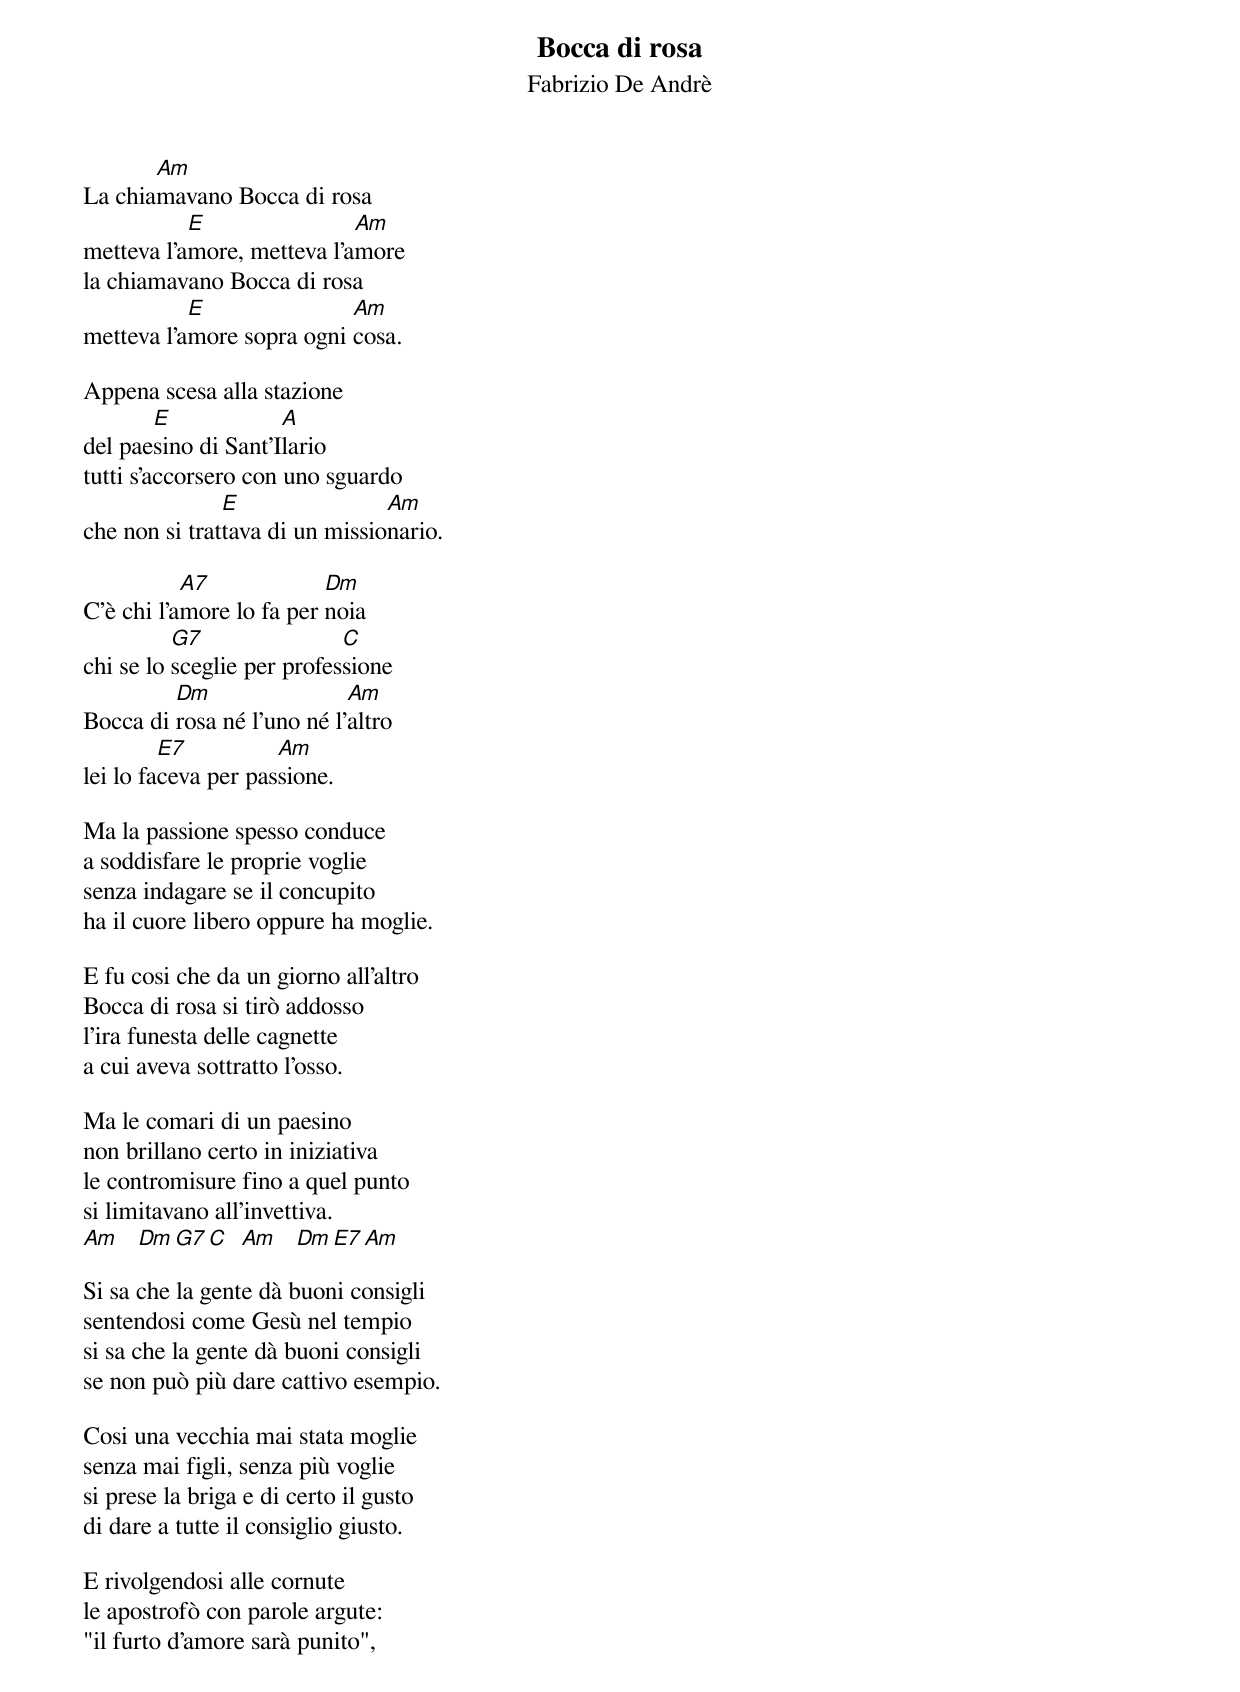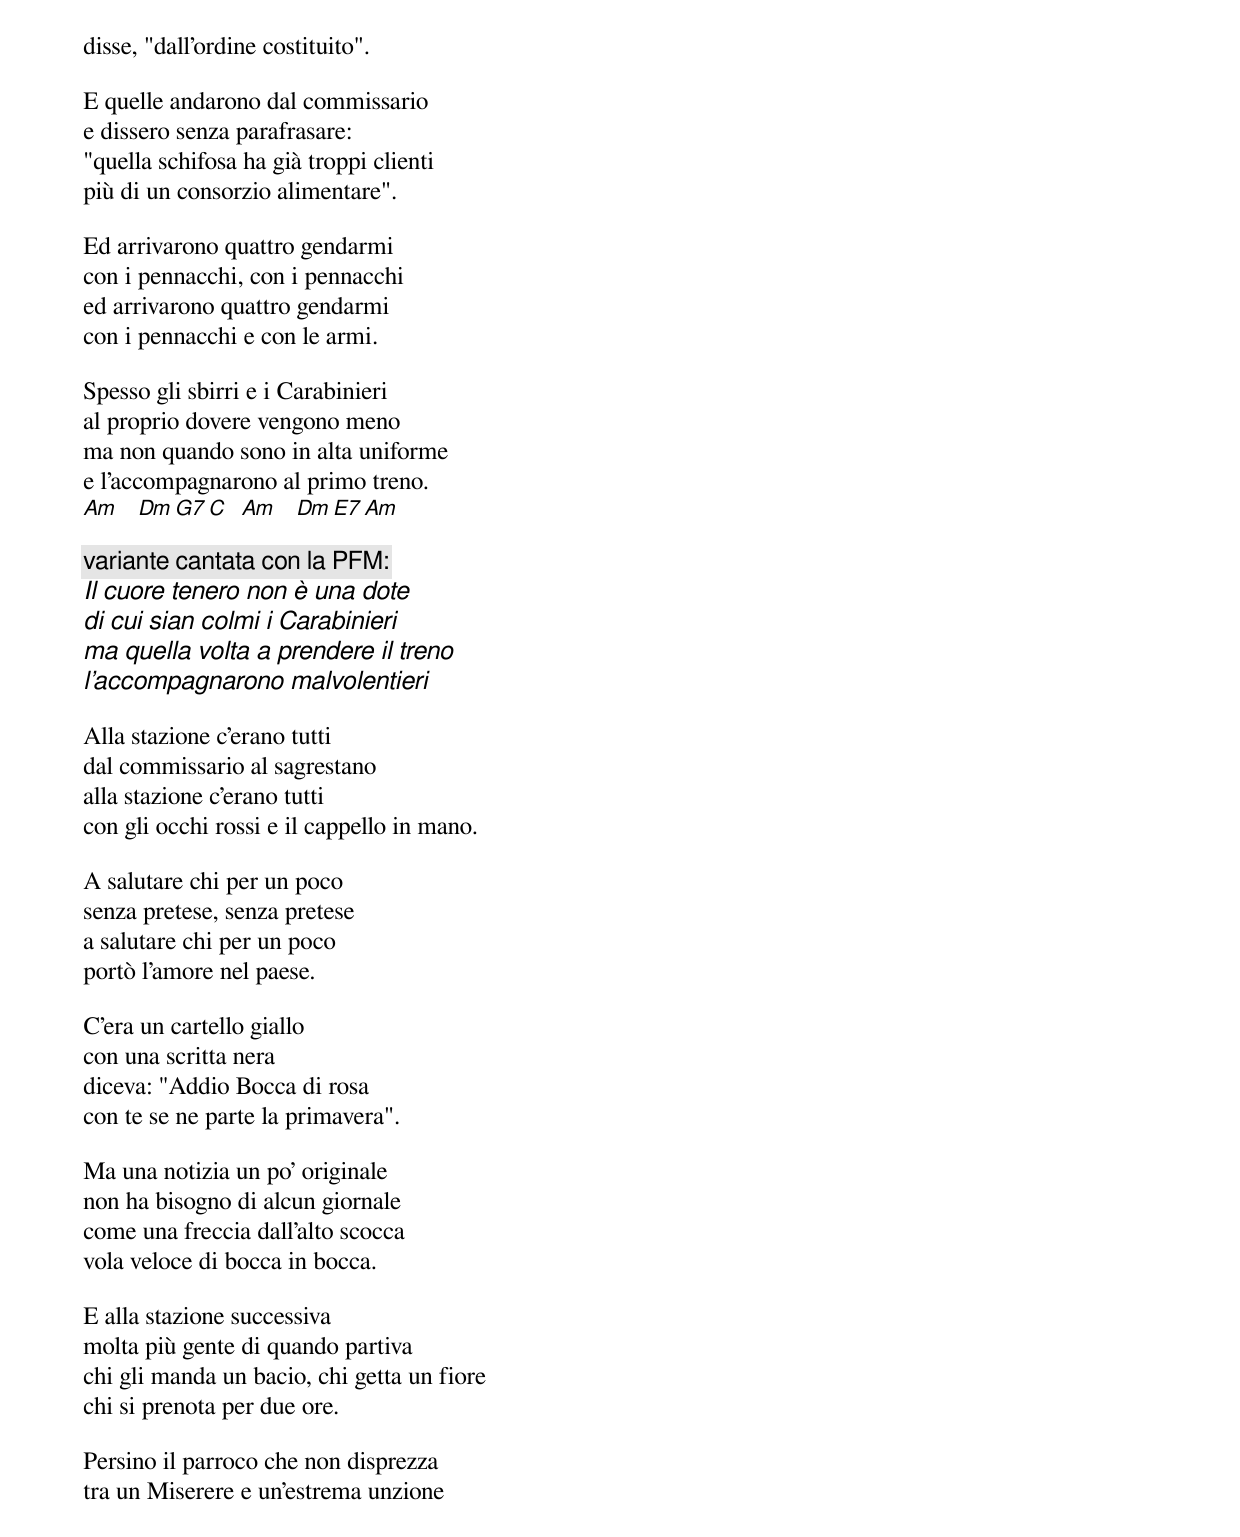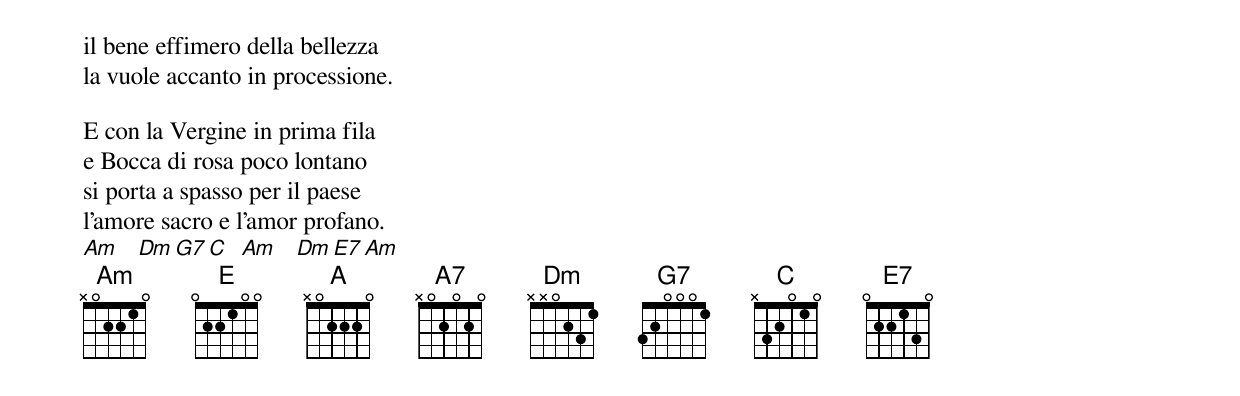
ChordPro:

{title: Bocca di rosa}
{subtitle: Fabrizio De Andrè}
La chia[Am]mavano Bocca di rosa
metteva l'a[E]more, metteva l'a[Am]more
la chiamavano Bocca di rosa
metteva l'a[E]more sopra ogni [Am]cosa.

Appena scesa alla stazione
del pae[E]sino di Sant'I[A]lario
tutti s'accorsero con uno sguardo
che non si trat[E]tava di un missio[Am]nario.

C'è chi l'a[A7]more lo fa per [Dm]noia
chi se lo [G7]sceglie per profes[C]sione
Bocca di [Dm]rosa né l'uno né l'[Am]altro
lei lo fa[E7]ceva per pas[Am]sione.

Ma la passione spesso conduce
a soddisfare le proprie voglie
senza indagare se il concupito
ha il cuore libero oppure ha moglie.

E fu cosi che da un giorno all'altro
Bocca di rosa si tirò addosso
l'ira funesta delle cagnette
a cui aveva sottratto l'osso.

Ma le comari di un paesino
non brillano certo in iniziativa
le contromisure fino a quel punto
si limitavano all'invettiva.
[Am]   [Dm][G7][C]  [Am]   [Dm][E7][Am]

Si sa che la gente dà buoni consigli
sentendosi come Gesù nel tempio
si sa che la gente dà buoni consigli
se non può più dare cattivo esempio.

Cosi una vecchia mai stata moglie
senza mai figli, senza più voglie
si prese la briga e di certo il gusto
di dare a tutte il consiglio giusto.

E rivolgendosi alle cornute
le apostrofò con parole argute:
"il furto d'amore sarà punito",
disse, "dall'ordine costituito".

E quelle andarono dal commissario
e dissero senza parafrasare:
"quella schifosa ha già troppi clienti
più di un consorzio alimentare".

Ed arrivarono quattro gendarmi
con i pennacchi, con i pennacchi
ed arrivarono quattro gendarmi
con i pennacchi e con le armi.

Spesso gli sbirri e i Carabinieri
al proprio dovere vengono meno
ma non quando sono in alta uniforme
e l'accompagnarono al primo treno.
[Am]   [Dm][G7][C]  [Am]   [Dm][E7][Am]

{comment: variante cantata con la PFM:}
{textsize:8}
{comment_italic: Il cuore tenero non è una dote}
{comment_italic: di cui sian colmi i Carabinieri}
{comment_italic: ma quella volta a prendere il treno}
{comment_italic: l'accompagnarono malvolentieri}
{textsize:12}

Alla stazione c'erano tutti
dal commissario al sagrestano
alla stazione c'erano tutti
con gli occhi rossi e il cappello in mano.

A salutare chi per un poco
senza pretese, senza pretese
a salutare chi per un poco
portò l'amore nel paese.

C'era un cartello giallo
con una scritta nera
diceva: "Addio Bocca di rosa
con te se ne parte la primavera".

Ma una notizia un po' originale
non ha bisogno di alcun giornale
come una freccia dall'alto scocca
vola veloce di bocca in bocca.

E alla stazione successiva
molta più gente di quando partiva
chi gli manda un bacio, chi getta un fiore
chi si prenota per due ore.

Persino il parroco che non disprezza
tra un Miserere e un'estrema unzione
il bene effimero della bellezza
la vuole accanto in processione.

E con la Vergine in prima fila
e Bocca di rosa poco lontano
si porta a spasso per il paese
l'amore sacro e l'amor profano.
[Am]   [Dm][G7][C]  [Am]   [Dm][E7][Am]
